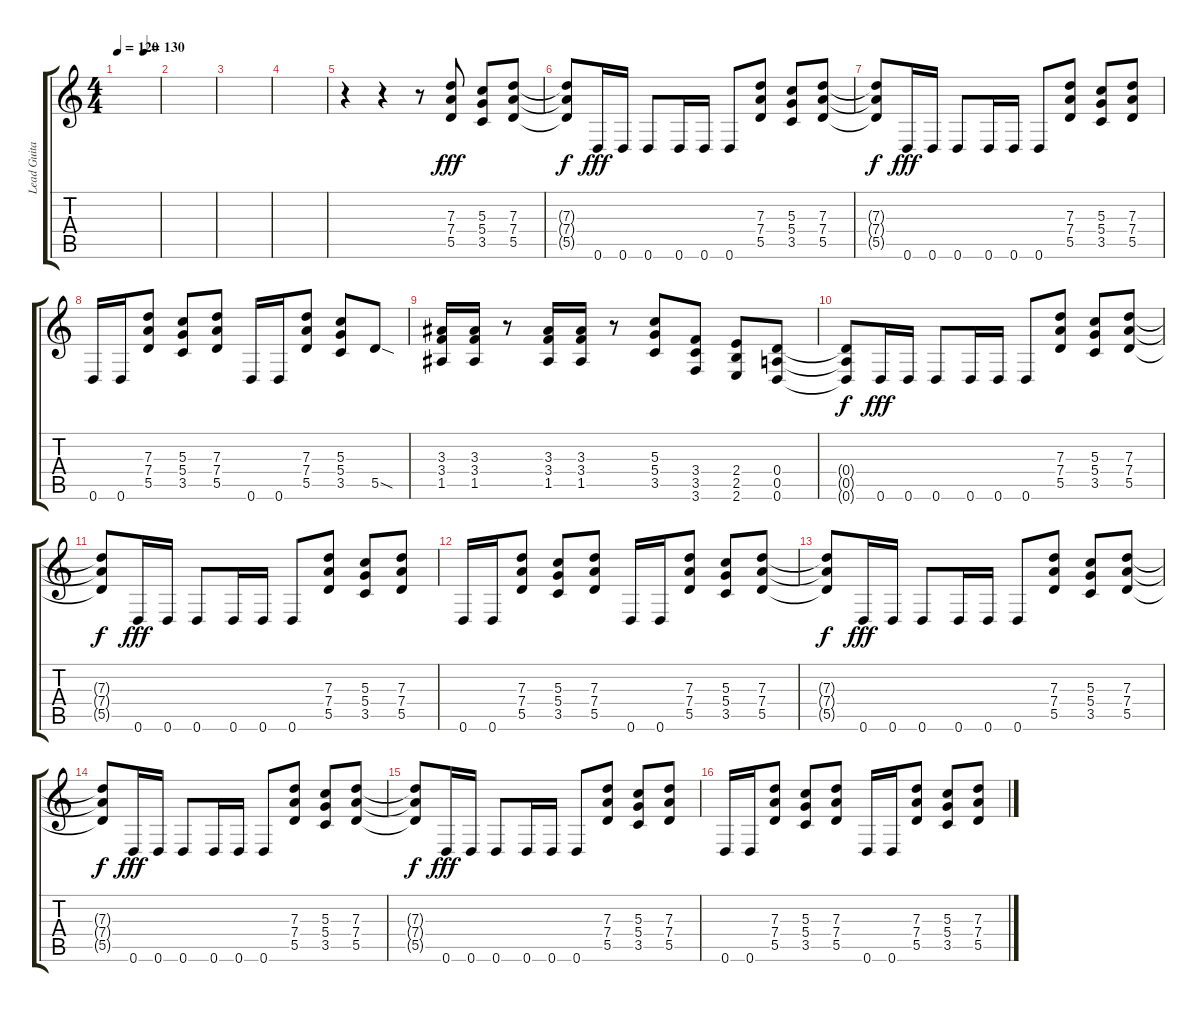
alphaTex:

\track ("Lead Guitar" "Lead Guita") {instrument distortionguitar}
\staff {score tabs}
\tuning (E4 B3 G3 D3 A2 D2) {hide}
\ts (4 4)
\tempo 120
\tempo (130 0.625)
\clef g2
\ks c
|
|
|
|
r.4 r.4 r.8 (7.3 7.4 5.5).8{dy fff} (5.3 5.4 3.5).8 (7.3 7.4 5.5).8 |
(7.3{t} 7.4{t} 5.5{t}).8{dy f} 0.6.16{dy fff} 0.6.16 0.6.8 0.6.16 0.6.16 0.6.8 (7.3 7.4 5.5).8 (5.3 5.4 3.5).8 (7.3 7.4 5.5).8 |
(7.3{t} 7.4{t} 5.5{t}).8{dy f} 0.6.16{dy fff} 0.6.16 0.6.8 0.6.16 0.6.16 0.6.8 (7.3 7.4 5.5).8 (5.3 5.4 3.5).8 (7.3 7.4 5.5).8 |
0.6.16 0.6.16 (7.3 7.4 5.5).8 (5.3 5.4 3.5).8 (7.3 7.4 5.5).8 0.6.16 0.6.16 (7.3 7.4 5.5).8 (5.3 5.4 3.5).8 5.5{sod}.8 |
(3.3 3.4 1.5).16 (3.3 3.4 1.5).16 r.8 (3.3 3.4 1.5).16 (3.3 3.4 1.5).16 r.8 (5.3 5.4 3.5).8 (3.4 3.5 3.6).8 (2.4 2.5 2.6).8 (0.4 0.5 0.6).8 |
(0.4{t} 0.5{t} 0.6{t}).8{dy f} 0.6.16{dy fff} 0.6.16 0.6.8 0.6.16 0.6.16 0.6.8 (7.3 7.4 5.5).8 (5.3 5.4 3.5).8 (7.3 7.4 5.5).8 |
(7.3{t} 7.4{t} 5.5{t}).8{dy f} 0.6.16{dy fff} 0.6.16 0.6.8 0.6.16 0.6.16 0.6.8 (7.3 7.4 5.5).8 (5.3 5.4 3.5).8 (7.3 7.4 5.5).8 |
0.6.16 0.6.16 (7.3 7.4 5.5).8 (5.3 5.4 3.5).8 (7.3 7.4 5.5).8 0.6.16 0.6.16 (7.3 7.4 5.5).8 (5.3 5.4 3.5).8 (7.3 7.4 5.5).8 |
(7.3{t} 7.4{t} 5.5{t}).8{dy f} 0.6.16{dy fff} 0.6.16 0.6.8 0.6.16 0.6.16 0.6.8 (7.3 7.4 5.5).8 (5.3 5.4 3.5).8 (7.3 7.4 5.5).8 |
(7.3{t} 7.4{t} 5.5{t}).8{dy f} 0.6.16{dy fff} 0.6.16 0.6.8 0.6.16 0.6.16 0.6.8 (7.3 7.4 5.5).8 (5.3 5.4 3.5).8 (7.3 7.4 5.5).8 |
(7.3{t} 7.4{t} 5.5{t}).8{dy f} 0.6.16{dy fff} 0.6.16 0.6.8 0.6.16 0.6.16 0.6.8 (7.3 7.4 5.5).8 (5.3 5.4 3.5).8 (7.3 7.4 5.5).8 |
0.6.16 0.6.16 (7.3 7.4 5.5).8 (5.3 5.4 3.5).8 (7.3 7.4 5.5).8 0.6.16 0.6.16 (7.3 7.4 5.5).8 (5.3 5.4 3.5).8 (7.3 7.4 5.5).8
